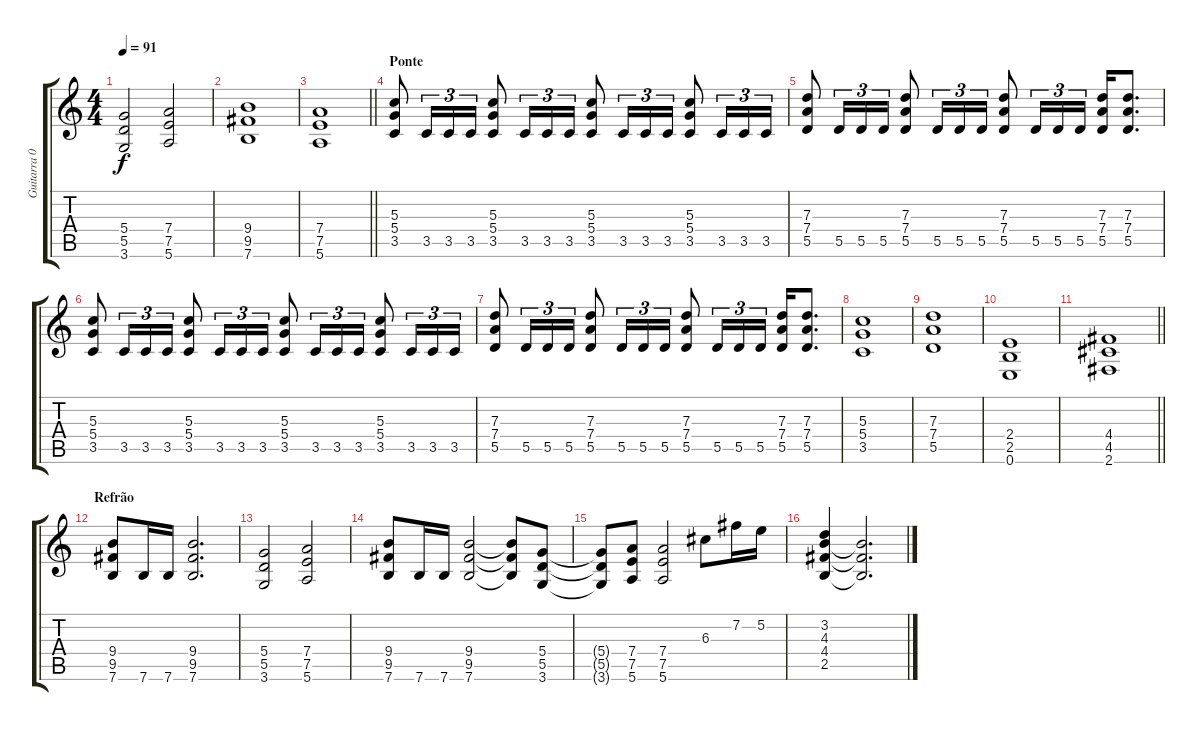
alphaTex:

\track ("Guitarra 02" "Guitarra 0") {instrument distortionguitar}
\staff {score tabs}
\tuning (E4 B3 G3 D3 A2 E2) {hide}
\ts (4 4)
\tempo 91
\clef g2
\ks c
(5.4 5.5 3.6).2{dy f} (7.4 7.5 5.6).2 |
(9.4 9.5 7.6).1 |
\barLineRight lightlight
(7.4 7.5 5.6).1 |
\section ("" "Ponte")
(5.3 5.4 3.5).8 3.5.16{tu (3 2)} 3.5.16{tu (3 2)} 3.5.16{tu (3 2)} (5.3 5.4 3.5).8 3.5.16{tu (3 2)} 3.5.16{tu (3 2)} 3.5.16{tu (3 2)} (5.3 5.4 3.5).8 3.5.16{tu (3 2)} 3.5.16{tu (3 2)} 3.5.16{tu (3 2)} (5.3 5.4 3.5).8 3.5.16{tu (3 2)} 3.5.16{tu (3 2)} 3.5.16{tu (3 2)} |
(7.3 7.4 5.5).8 5.5.16{tu (3 2)} 5.5.16{tu (3 2)} 5.5.16{tu (3 2)} (7.3 7.4 5.5).8 5.5.16{tu (3 2)} 5.5.16{tu (3 2)} 5.5.16{tu (3 2)} (7.3 7.4 5.5).8 5.5.16{tu (3 2)} 5.5.16{tu (3 2)} 5.5.16{tu (3 2)} (7.3 7.4 5.5).16 (7.3 7.4 5.5).8{d} |
(5.3 5.4 3.5).8 3.5.16{tu (3 2)} 3.5.16{tu (3 2)} 3.5.16{tu (3 2)} (5.3 5.4 3.5).8 3.5.16{tu (3 2)} 3.5.16{tu (3 2)} 3.5.16{tu (3 2)} (5.3 5.4 3.5).8 3.5.16{tu (3 2)} 3.5.16{tu (3 2)} 3.5.16{tu (3 2)} (5.3 5.4 3.5).8 3.5.16{tu (3 2)} 3.5.16{tu (3 2)} 3.5.16{tu (3 2)} |
(7.3 7.4 5.5).8 5.5.16{tu (3 2)} 5.5.16{tu (3 2)} 5.5.16{tu (3 2)} (7.3 7.4 5.5).8 5.5.16{tu (3 2)} 5.5.16{tu (3 2)} 5.5.16{tu (3 2)} (7.3 7.4 5.5).8 5.5.16{tu (3 2)} 5.5.16{tu (3 2)} 5.5.16{tu (3 2)} (7.3 7.4 5.5).16 (7.3 7.4 5.5).8{d} |
(5.3 5.4 3.5).1 |
(7.3 7.4 5.5).1 |
(2.4 2.5 0.6).1 |
\barLineRight lightlight
(4.4 4.5 2.6).1 |
\section ("" "Refrão")
(9.4 9.5 7.6).8 7.6.16 7.6.16 (9.4 9.5 7.6).2{d} |
(5.4 5.5 3.6).2 (7.4 7.5 5.6).2 |
(9.4 9.5 7.6).8 7.6.16 7.6.16 (9.4 9.5 7.6).2 (9.4{t} 9.5{t} 7.6{t}).8 (5.4 5.5 3.6).8 |
(5.4{t} 5.5{t} 3.6{t}).8 (7.4 7.5 5.6).8 (7.4 7.5 5.6).2 6.3.8 7.2.16 5.2.16 |
(3.2 4.3 4.4 2.5).4 (4.3{t} 4.4{t} 2.5{t}).2{d}
